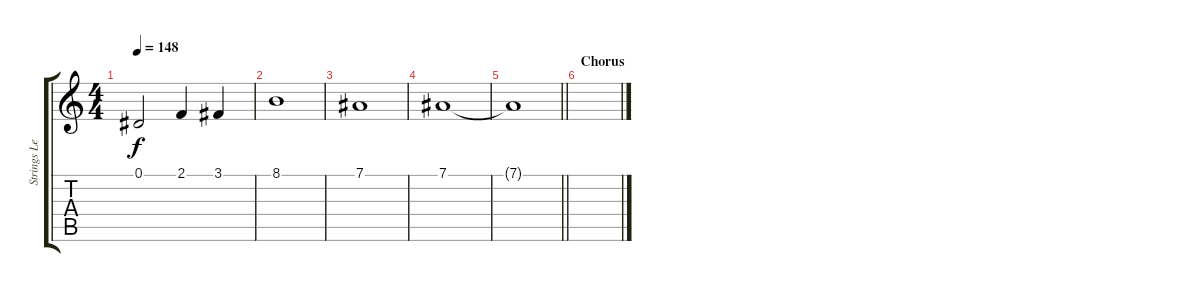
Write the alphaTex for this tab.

\track ("Strings Lead" "Strings Le") {instrument stringensemble1}
\staff {score tabs}
\tuning (Eb4 Bb3 Gb3 Db3 Ab2 Eb2) {hide}
\ts (4 4)
\tempo 148
\clef g2
\ks c
0.1{t}.2{dy f} 2.1.4 3.1.4 |
8.1.1 |
7.1.1 |
7.1.1 |
\barLineRight lightlight
7.1{t}.1 |
\section ("" "Chorus")
